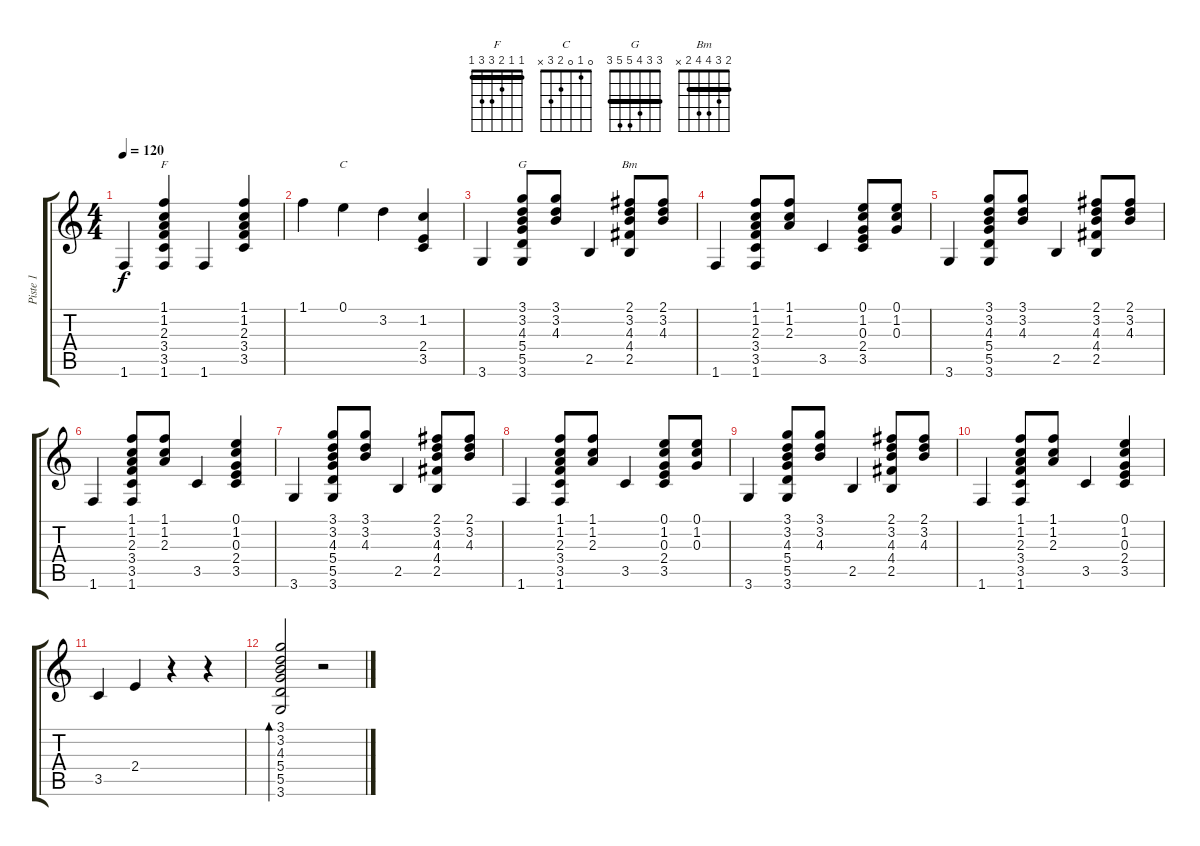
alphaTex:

\track ("Piste 1" "Piste 1") {instrument electricguitarmuted}
\staff {score tabs}
\tuning (E4 B3 G3 D3 A2 E2) {hide}
\chord ("F" 1 1 2 3 3 1) {barre 1}
\chord ("C" 0 1 0 2 3 x)
\chord ("G" 3 3 4 5 5 3) {barre 3}
\chord ("Bm" 2 3 4 4 2 x) {barre 2}
\ts (4 4)
\tempo 120
\clef g2
\ks c
1.6.4{dy f} (1.1 1.2 2.3 3.4 3.5 1.6).4{ch "F"} 1.6.4 (1.1 1.2 2.3 3.4 3.5).4 |
1.1.4 0.1.4{ch "C"} 3.2.4 (1.2 2.4 3.5).4 |
3.6.4 (3.1 3.2 4.3 5.4 5.5 3.6).8{ch "G"} (3.1 3.2 4.3).8 2.5.4 (2.1 3.2 4.3 4.4 2.5).8{ch "Bm"} (2.1 3.2 4.3).8 |
1.6.4 (1.1 1.2 2.3 3.4 3.5 1.6).8 (1.1 1.2 2.3).8 3.5.4 (0.1 1.2 0.3 2.4 3.5).8 (0.1 1.2 0.3).8 |
3.6.4 (3.1 3.2 4.3 5.4 5.5 3.6).8 (3.1 3.2 4.3).8 2.5.4 (2.1 3.2 4.3 4.4 2.5).8 (2.1 3.2 4.3).8 |
1.6.4 (1.1 1.2 2.3 3.4 3.5 1.6).8 (1.1 1.2 2.3).8 3.5.4 (0.1 1.2 0.3 2.4 3.5).4 |
3.6.4 (3.1 3.2 4.3 5.4 5.5 3.6).8 (3.1 3.2 4.3).8 2.5.4 (2.1 3.2 4.3 4.4 2.5).8 (2.1 3.2 4.3).8 |
1.6.4 (1.1 1.2 2.3 3.4 3.5 1.6).8 (1.1 1.2 2.3).8 3.5.4 (0.1 1.2 0.3 2.4 3.5).8 (0.1 1.2 0.3).8 |
3.6.4 (3.1 3.2 4.3 5.4 5.5 3.6).8 (3.1 3.2 4.3).8 2.5.4 (2.1 3.2 4.3 4.4 2.5).8 (2.1 3.2 4.3).8 |
1.6.4 (1.1 1.2 2.3 3.4 3.5 1.6).8 (1.1 1.2 2.3).8 3.5.4 (0.1 1.2 0.3 2.4 3.5).4 |
3.5.4 2.4.4 r.4 r.4 |
(3.1 3.2 4.3 5.4 5.5 3.6).2{bd 480} r.2
